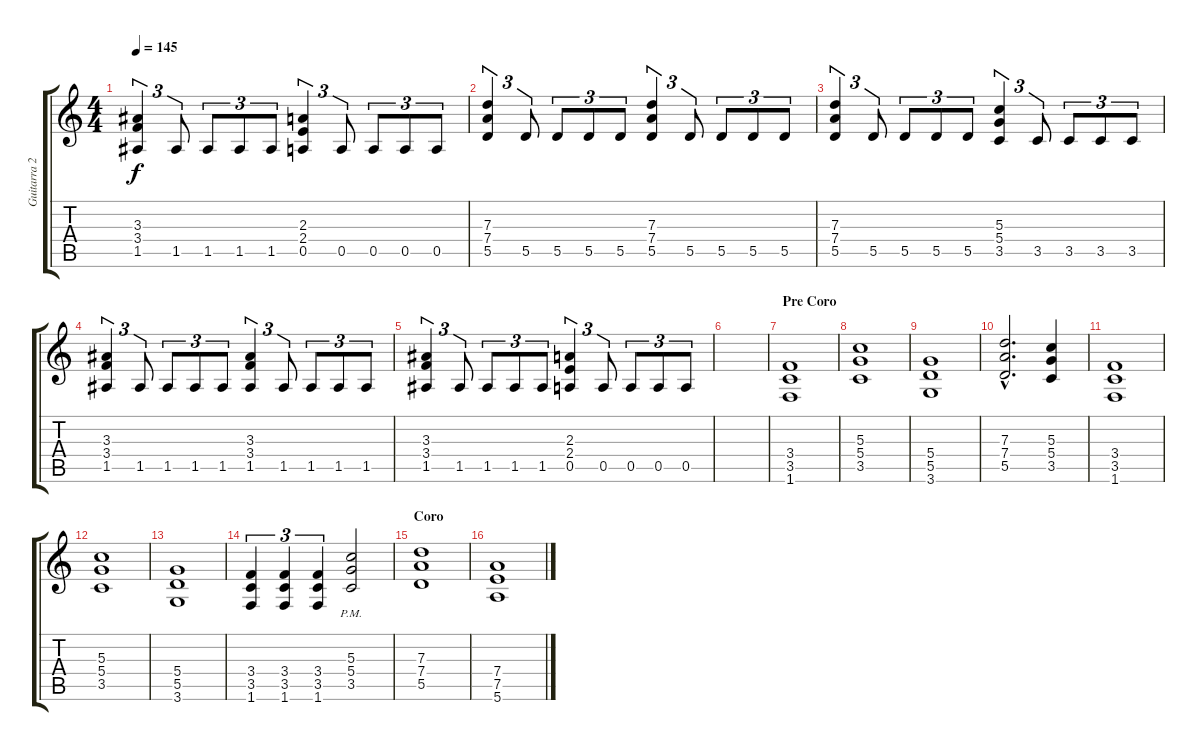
\track ("Guitarra 2" "Guitarra 2") {instrument overdrivenguitar}
\staff {score tabs}
\tuning (E4 B3 G3 D3 A2 E2) {hide}
\ts (4 4)
\tempo 145
\clef g2
\ks c
(3.3 3.4 1.5).4{tu (3 2) dy f} 1.5.8{tu (3 2)} 1.5.8{tu (3 2)} 1.5.8{tu (3 2)} 1.5.8{tu (3 2)} (2.3 2.4 0.5).4{tu (3 2)} 0.5.8{tu (3 2)} 0.5.8{tu (3 2)} 0.5.8{tu (3 2)} 0.5.8{tu (3 2)} |
(7.3 7.4 5.5).4{tu (3 2) volume 13} 5.5.8{tu (3 2)} 5.5.8{tu (3 2)} 5.5.8{tu (3 2)} 5.5.8{tu (3 2)} (7.3 7.4 5.5).4{tu (3 2)} 5.5.8{tu (3 2)} 5.5.8{tu (3 2)} 5.5.8{tu (3 2)} 5.5.8{tu (3 2)} |
(7.3 7.4 5.5).4{tu (3 2)} 5.5.8{tu (3 2)} 5.5.8{tu (3 2)} 5.5.8{tu (3 2)} 5.5.8{tu (3 2)} (5.3 5.4 3.5).4{tu (3 2)} 3.5.8{tu (3 2)} 3.5.8{tu (3 2)} 3.5.8{tu (3 2)} 3.5.8{tu (3 2)} |
(3.3 3.4 1.5).4{tu (3 2)} 1.5.8{tu (3 2)} 1.5.8{tu (3 2)} 1.5.8{tu (3 2)} 1.5.8{tu (3 2)} (3.3 3.4 1.5).4{tu (3 2)} 1.5.8{tu (3 2)} 1.5.8{tu (3 2)} 1.5.8{tu (3 2)} 1.5.8{tu (3 2)} |
(3.3 3.4 1.5).4{tu (3 2)} 1.5.8{tu (3 2)} 1.5.8{tu (3 2)} 1.5.8{tu (3 2)} 1.5.8{tu (3 2)} (2.3 2.4 0.5).4{tu (3 2)} 0.5.8{tu (3 2)} 0.5.8{tu (3 2)} 0.5.8{tu (3 2)} 0.5.8{tu (3 2)} |
|
\section ("" "Pre Coro")
(3.4 3.5 1.6).1 |
(5.3 5.4 3.5).1 |
(5.4 5.5 3.6).1 |
(7.3{hac} 7.4{hac} 5.5{hac}).2{d} (5.3 5.4 3.5).4 |
(3.4 3.5 1.6).1 |
(5.3 5.4 3.5).1 |
(5.4 5.5 3.6).1 |
(3.4 3.5 1.6).4{tu (3 2)} (3.4 3.5 1.6).4{tu (3 2)} (3.4 3.5 1.6).4{tu (3 2)} (5.3{pm} 5.4{pm} 3.5{pm}).2 |
\section ("" "Coro")
(7.3 7.4 5.5).1 |
(7.4 7.5 5.6).1
